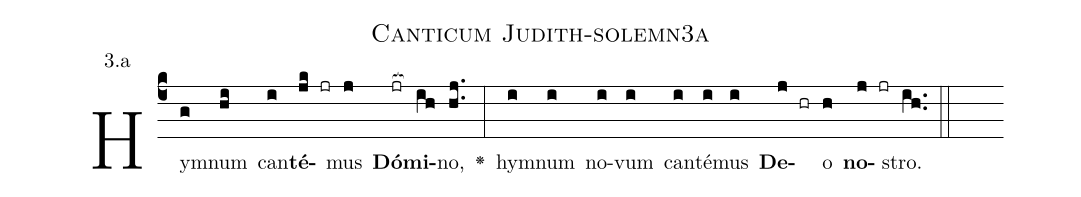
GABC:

name: Canticum Judith-solemn3a;
annotation: 3.a;
%%
(c4)Hym(g)num(hi) can(i)<b>té</b>(jk jr)mus(j) <b>Dó</b>(jr[ocb:1{])<b>mi</b>(ih[ocb:0}])no,(hj..) <v>\greheightstar</v>(:) hym(i)num(i) no(i)vum(i) can(i)té(i)mus(i) <b>De</b>(j hr)o(h) <b>no</b>(j jr)stro.(ih..) (::)


%E(i) u(i) o(j) u(h) a(j) e.(ih..) (::)
